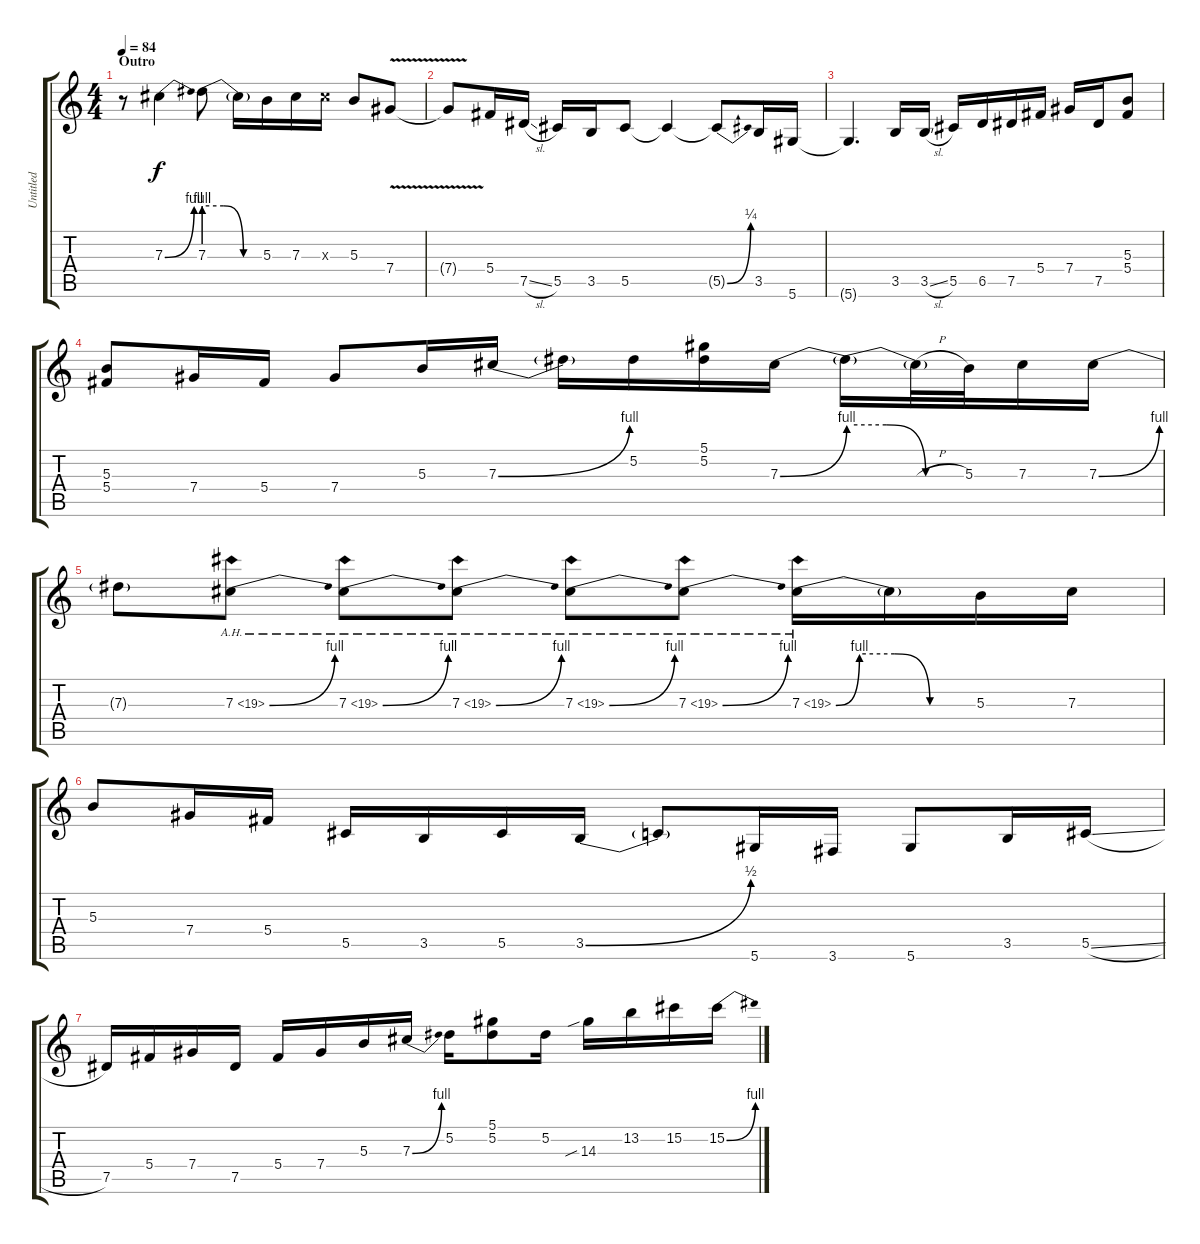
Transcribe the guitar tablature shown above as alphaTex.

\track ("Untitled" "Untitled") {instrument distortionguitar}
\staff {score tabs}
\tuning (Eb4 Bb3 Gb3 Db3 Ab2 Eb2) {hide}
\ts (4 4)
\section ("" "Outro")
\tempo 84
\clef g2
\ks c
r.8{dy f} 7.3{be (bend 0 0 60 4)}.4 7.3{be (custom 0 4 20 4 40 0 60 0)}.8 7.3{t}.16 5.3.16 7.3.16 7.3{x}.16 5.3.8 7.4{v}.8 |
7.4{v t}.8 5.4.16 7.5{sl}.16 5.5.16 3.5.16 5.5.8 5.5{t}.4 5.5{be (bend 0 0 60 1) t}.8 3.5.16 5.6.16 |
5.6{t}.4{d} 3.5.16 3.5{sl}.16 5.5.16 6.5.16 7.5.16 5.4.16 7.4.16 7.5.16 (5.3 5.4).8 |
(5.3 5.4).8 7.4.16 5.4.16 7.4.8 5.3.16 7.3{be (bend 0 0 60 4)}.16 7.3{t}.16 5.2.16 (5.1 5.2).16 7.3{be (bend 0 0 60 4)}.16 7.3{be (custom 0 4 20 4 40 0 60 0) t}.16 7.3{h t}.32 5.3.32 7.3.16 7.3{be (bend 0 0 60 4)}.16 |
7.3{t}.8 7.3{be (bend 0 0 60 4) ah 12}.8 7.3{be (bend 0 0 60 4) ah 12}.8 7.3{be (bend 0 0 60 4) ah 12}.8 7.3{be (bend 0 0 60 4) ah 12}.8 7.3{be (bend 0 0 60 4) ah 12}.8 7.3{be (custom 0 0 10 4 25 4 40 0 60 0) ah 12}.16 7.3{t}.16 5.3.16 7.3.16 |
5.3.8 7.4.16 5.4.16 5.5.16 3.5.16 5.5.16 3.5{be (bend 0 0 60 2)}.16 3.5{t}.8 5.6.16 3.6.16 5.6.8 3.5.16 5.5{sl}.16 |
7.5.16 5.4.16 7.4.16 7.5.16 5.4.16 7.4.16 5.3.16 7.3{be (bend 0 0 60 4)}.16 5.2.16 (5.1 5.2).8 5.2.16 14.3{sib}.16 13.2.16 15.2.16 15.2{be (bend 0 0 60 4)}.16
